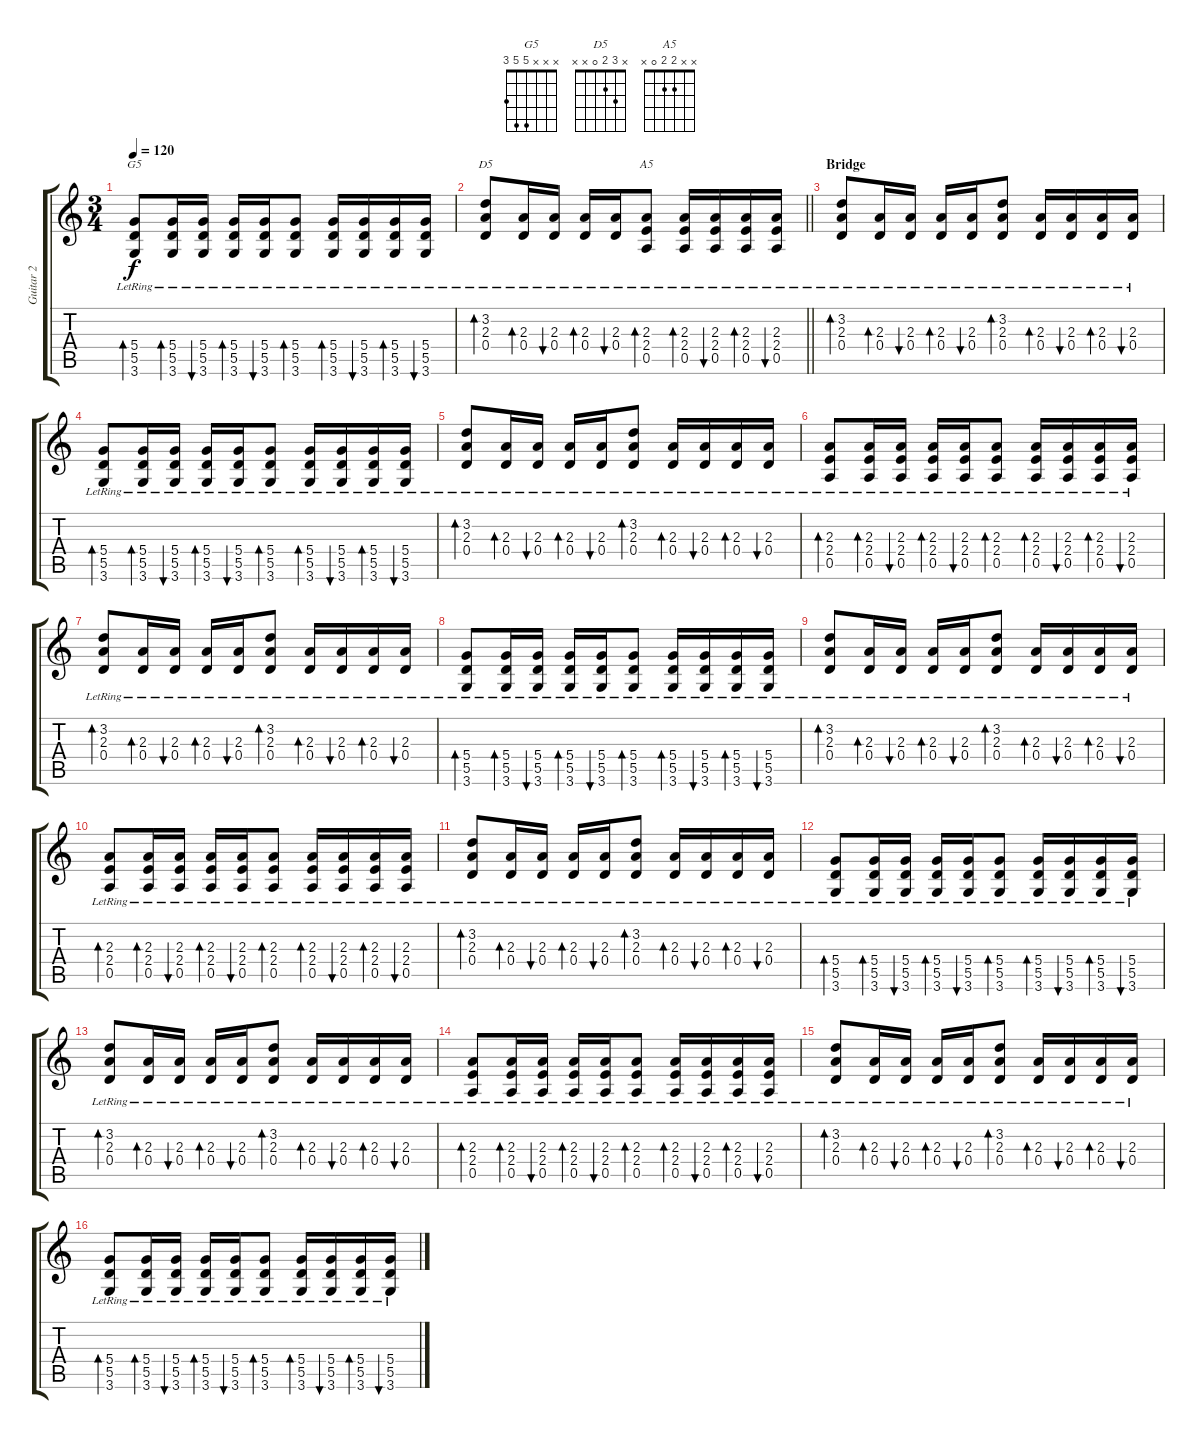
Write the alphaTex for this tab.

\track ("Guitar 2" "Guitar 2") {instrument acousticguitarsteel}
\staff {score tabs}
\tuning (E4 B3 G3 D3 A2 E2) {hide}
\chord ("G5" x x x 5 5 3)
\chord ("D5" x 3 2 0 x x)
\chord ("A5" x x 2 2 0 x)
\ts (3 4)
\tempo 120
\clef g2
\ks c
(5.4{lr} 5.5{lr} 3.6{lr}).8{bd 60 ch "G5" dy f} (5.4{lr} 5.5{lr} 3.6{lr}).16{bd 60} (5.4{lr} 5.5{lr} 3.6{lr}).16{bu 60} (5.4{lr} 5.5{lr} 3.6{lr}).16{bd 60} (5.4{lr} 5.5{lr} 3.6{lr}).16{bu 60} (5.4{lr} 5.5{lr} 3.6{lr}).8{bd 60} (5.4{lr} 5.5{lr} 3.6{lr}).16{bd 60} (5.4{lr} 5.5{lr} 3.6{lr}).16{bu 60} (5.4{lr} 5.5{lr} 3.6{lr}).16{bd 60} (5.4{lr} 5.5{lr} 3.6{lr}).16{bu 60} |
\barLineRight lightlight
(3.2{lr} 2.3{lr} 0.4{lr}).8{bd 60 ch "D5"} (2.3{lr} 0.4{lr}).16{bd 60} (2.3{lr} 0.4{lr}).16{bu 60} (2.3{lr} 0.4{lr}).16{bd 60} (2.3{lr} 0.4{lr}).16{bu 60} (2.3{lr} 2.4{lr} 0.5{lr}).8{bd 60 ch "A5"} (2.3{lr} 2.4{lr} 0.5{lr}).16{bd 60} (2.3{lr} 2.4{lr} 0.5{lr}).16{bu 60} (2.3{lr} 2.4{lr} 0.5{lr}).16{bd 60} (2.3{lr} 2.4{lr} 0.5{lr}).16{bu 60} |
\section ("" "Bridge")
(3.2{lr} 2.3{lr} 0.4{lr}).8{bd 60} (2.3{lr} 0.4{lr}).16{bd 60} (2.3{lr} 0.4{lr}).16{bu 60} (2.3{lr} 0.4{lr}).16{bd 60} (2.3{lr} 0.4{lr}).16{bu 60} (3.2{lr} 2.3{lr} 0.4{lr}).8{bd 60} (2.3{lr} 0.4{lr}).16{bd 60} (2.3{lr} 0.4{lr}).16{bu 60} (2.3{lr} 0.4{lr}).16{bd 60} (2.3{lr} 0.4{lr}).16{bu 60} |
(5.4{lr} 5.5{lr} 3.6{lr}).8{bd 60} (5.4{lr} 5.5{lr} 3.6{lr}).16{bd 60} (5.4{lr} 5.5{lr} 3.6{lr}).16{bu 60} (5.4{lr} 5.5{lr} 3.6{lr}).16{bd 60} (5.4{lr} 5.5{lr} 3.6{lr}).16{bu 60} (5.4{lr} 5.5{lr} 3.6{lr}).8{bd 60} (5.4{lr} 5.5{lr} 3.6{lr}).16{bd 60} (5.4{lr} 5.5{lr} 3.6{lr}).16{bu 60} (5.4{lr} 5.5{lr} 3.6{lr}).16{bd 60} (5.4{lr} 5.5{lr} 3.6{lr}).16{bu 60} |
(3.2{lr} 2.3{lr} 0.4{lr}).8{bd 60} (2.3{lr} 0.4{lr}).16{bd 60} (2.3{lr} 0.4{lr}).16{bu 60} (2.3{lr} 0.4{lr}).16{bd 60} (2.3{lr} 0.4{lr}).16{bu 60} (3.2{lr} 2.3{lr} 0.4{lr}).8{bd 60} (2.3{lr} 0.4{lr}).16{bd 60} (2.3{lr} 0.4{lr}).16{bu 60} (2.3{lr} 0.4{lr}).16{bd 60} (2.3{lr} 0.4{lr}).16{bu 60} |
(2.3{lr} 2.4{lr} 0.5{lr}).8{bd 60} (2.3{lr} 2.4{lr} 0.5{lr}).16{bd 60} (2.3{lr} 2.4{lr} 0.5{lr}).16{bu 60} (2.3{lr} 2.4{lr} 0.5{lr}).16{bd 60} (2.3{lr} 2.4{lr} 0.5{lr}).16{bu 60} (2.3{lr} 2.4{lr} 0.5{lr}).8{bd 60} (2.3{lr} 2.4{lr} 0.5{lr}).16{bd 60} (2.3{lr} 2.4{lr} 0.5{lr}).16{bu 60} (2.3{lr} 2.4{lr} 0.5{lr}).16{bd 60} (2.3{lr} 2.4{lr} 0.5{lr}).16{bu 60} |
(3.2{lr} 2.3{lr} 0.4{lr}).8{bd 60} (2.3{lr} 0.4{lr}).16{bd 60} (2.3{lr} 0.4{lr}).16{bu 60} (2.3{lr} 0.4{lr}).16{bd 60} (2.3{lr} 0.4{lr}).16{bu 60} (3.2{lr} 2.3{lr} 0.4{lr}).8{bd 60} (2.3{lr} 0.4{lr}).16{bd 60} (2.3{lr} 0.4{lr}).16{bu 60} (2.3{lr} 0.4{lr}).16{bd 60} (2.3{lr} 0.4{lr}).16{bu 60} |
(5.4{lr} 5.5{lr} 3.6{lr}).8{bd 60} (5.4{lr} 5.5{lr} 3.6{lr}).16{bd 60} (5.4{lr} 5.5{lr} 3.6{lr}).16{bu 60} (5.4{lr} 5.5{lr} 3.6{lr}).16{bd 60} (5.4{lr} 5.5{lr} 3.6{lr}).16{bu 60} (5.4{lr} 5.5{lr} 3.6{lr}).8{bd 60} (5.4{lr} 5.5{lr} 3.6{lr}).16{bd 60} (5.4{lr} 5.5{lr} 3.6{lr}).16{bu 60} (5.4{lr} 5.5{lr} 3.6{lr}).16{bd 60} (5.4{lr} 5.5{lr} 3.6{lr}).16{bu 60} |
(3.2{lr} 2.3{lr} 0.4{lr}).8{bd 60} (2.3{lr} 0.4{lr}).16{bd 60} (2.3{lr} 0.4{lr}).16{bu 60} (2.3{lr} 0.4{lr}).16{bd 60} (2.3{lr} 0.4{lr}).16{bu 60} (3.2{lr} 2.3{lr} 0.4{lr}).8{bd 60} (2.3{lr} 0.4{lr}).16{bd 60} (2.3{lr} 0.4{lr}).16{bu 60} (2.3{lr} 0.4{lr}).16{bd 60} (2.3{lr} 0.4{lr}).16{bu 60} |
(2.3{lr} 2.4{lr} 0.5{lr}).8{bd 60} (2.3{lr} 2.4{lr} 0.5{lr}).16{bd 60} (2.3{lr} 2.4{lr} 0.5{lr}).16{bu 60} (2.3{lr} 2.4{lr} 0.5{lr}).16{bd 60} (2.3{lr} 2.4{lr} 0.5{lr}).16{bu 60} (2.3{lr} 2.4{lr} 0.5{lr}).8{bd 60} (2.3{lr} 2.4{lr} 0.5{lr}).16{bd 60} (2.3{lr} 2.4{lr} 0.5{lr}).16{bu 60} (2.3{lr} 2.4{lr} 0.5{lr}).16{bd 60} (2.3{lr} 2.4{lr} 0.5{lr}).16{bu 60} |
(3.2{lr} 2.3{lr} 0.4{lr}).8{bd 60} (2.3{lr} 0.4{lr}).16{bd 60} (2.3{lr} 0.4{lr}).16{bu 60} (2.3{lr} 0.4{lr}).16{bd 60} (2.3{lr} 0.4{lr}).16{bu 60} (3.2{lr} 2.3{lr} 0.4{lr}).8{bd 60} (2.3{lr} 0.4{lr}).16{bd 60} (2.3{lr} 0.4{lr}).16{bu 60} (2.3{lr} 0.4{lr}).16{bd 60} (2.3{lr} 0.4{lr}).16{bu 60} |
(5.4{lr} 5.5{lr} 3.6{lr}).8{bd 60} (5.4{lr} 5.5{lr} 3.6{lr}).16{bd 60} (5.4{lr} 5.5{lr} 3.6{lr}).16{bu 60} (5.4{lr} 5.5{lr} 3.6{lr}).16{bd 60} (5.4{lr} 5.5{lr} 3.6{lr}).16{bu 60} (5.4{lr} 5.5{lr} 3.6{lr}).8{bd 60} (5.4{lr} 5.5{lr} 3.6{lr}).16{bd 60} (5.4{lr} 5.5{lr} 3.6{lr}).16{bu 60} (5.4{lr} 5.5{lr} 3.6{lr}).16{bd 60} (5.4{lr} 5.5{lr} 3.6{lr}).16{bu 60} |
(3.2{lr} 2.3{lr} 0.4{lr}).8{bd 60} (2.3{lr} 0.4{lr}).16{bd 60} (2.3{lr} 0.4{lr}).16{bu 60} (2.3{lr} 0.4{lr}).16{bd 60} (2.3{lr} 0.4{lr}).16{bu 60} (3.2{lr} 2.3{lr} 0.4{lr}).8{bd 60} (2.3{lr} 0.4{lr}).16{bd 60} (2.3{lr} 0.4{lr}).16{bu 60} (2.3{lr} 0.4{lr}).16{bd 60} (2.3{lr} 0.4{lr}).16{bu 60} |
(2.3{lr} 2.4{lr} 0.5{lr}).8{bd 60} (2.3{lr} 2.4{lr} 0.5{lr}).16{bd 60} (2.3{lr} 2.4{lr} 0.5{lr}).16{bu 60} (2.3{lr} 2.4{lr} 0.5{lr}).16{bd 60} (2.3{lr} 2.4{lr} 0.5{lr}).16{bu 60} (2.3{lr} 2.4{lr} 0.5{lr}).8{bd 60} (2.3{lr} 2.4{lr} 0.5{lr}).16{bd 60} (2.3{lr} 2.4{lr} 0.5{lr}).16{bu 60} (2.3{lr} 2.4{lr} 0.5{lr}).16{bd 60} (2.3{lr} 2.4{lr} 0.5{lr}).16{bu 60} |
(3.2{lr} 2.3{lr} 0.4{lr}).8{bd 60} (2.3{lr} 0.4{lr}).16{bd 60} (2.3{lr} 0.4{lr}).16{bu 60} (2.3{lr} 0.4{lr}).16{bd 60} (2.3{lr} 0.4{lr}).16{bu 60} (3.2{lr} 2.3{lr} 0.4{lr}).8{bd 60} (2.3{lr} 0.4{lr}).16{bd 60} (2.3{lr} 0.4{lr}).16{bu 60} (2.3{lr} 0.4{lr}).16{bd 60} (2.3{lr} 0.4{lr}).16{bu 60} |
(5.4{lr} 5.5{lr} 3.6{lr}).8{bd 60} (5.4{lr} 5.5{lr} 3.6{lr}).16{bd 60} (5.4{lr} 5.5{lr} 3.6{lr}).16{bu 60} (5.4{lr} 5.5{lr} 3.6{lr}).16{bd 60} (5.4{lr} 5.5{lr} 3.6{lr}).16{bu 60} (5.4{lr} 5.5{lr} 3.6{lr}).8{bd 60} (5.4{lr} 5.5{lr} 3.6{lr}).16{bd 60} (5.4{lr} 5.5{lr} 3.6{lr}).16{bu 60} (5.4{lr} 5.5{lr} 3.6{lr}).16{bd 60} (5.4{lr} 5.5{lr} 3.6{lr}).16{bu 60}
